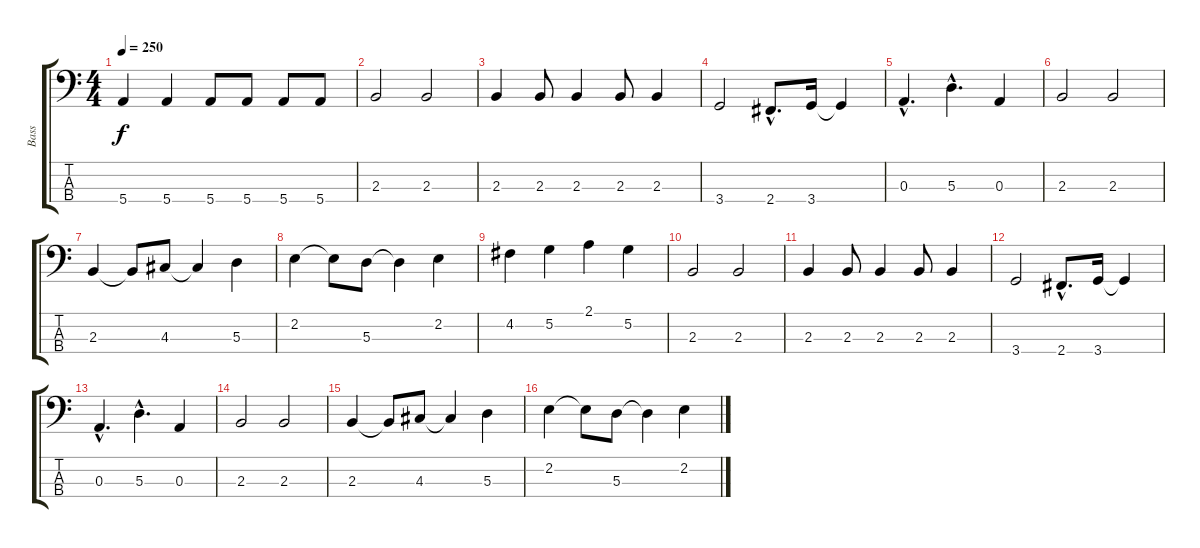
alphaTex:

\track ("Bass" "Bass") {instrument electricbasspick}
\staff {score tabs}
\tuning (G2 D2 A1 E1) {hide}
\ts (4 4)
\tempo 250
\clef f4
\ks c
5.4.4{dy f} 5.4.4 5.4.8 5.4.8 5.4.8 5.4.8 |
2.3.2 2.3.2 |
2.3.4 2.3.8 2.3.4 2.3.8 2.3.4 |
3.4.2 2.4{hac}.8{d} 3.4.16 3.4{t}.4 |
0.3{hac}.4{d} 5.3{hac}.4{d} 0.3.4 |
2.3.2 2.3.2 |
2.3.4 2.3{t}.8 4.3.8 4.3{t}.4 5.3.4 |
2.2.4 2.2{t}.8 5.3.8 5.3{t}.4 2.2.4 |
4.2.4 5.2.4 2.1.4 5.2.4 |
2.3.2 2.3.2 |
2.3.4 2.3.8 2.3.4 2.3.8 2.3.4 |
3.4.2 2.4{hac}.8{d} 3.4.16 3.4{t}.4 |
0.3{hac}.4{d} 5.3{hac}.4{d} 0.3.4 |
2.3.2 2.3.2 |
2.3.4 2.3{t}.8 4.3.8 4.3{t}.4 5.3.4 |
2.2.4 2.2{t}.8 5.3.8 5.3{t}.4 2.2.4
